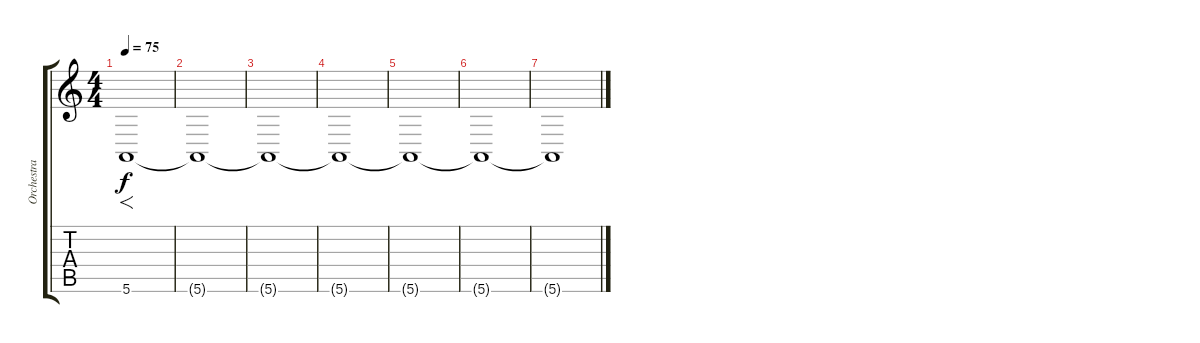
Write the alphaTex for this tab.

\track ("Orchestra" "Orchestra") {instrument applause}
\staff {score tabs}
\tuning (E4 B3 G3 D3 A2 E2) {hide}
\ts (4 4)
\tempo 75
\clef g2
\ks c
5.6.1{f dy f} |
5.6{t}.1 |
5.6{t}.1 |
5.6{t}.1{volume 0} |
5.6{t}.1 |
5.6{t}.1 |
5.6{t}.1
